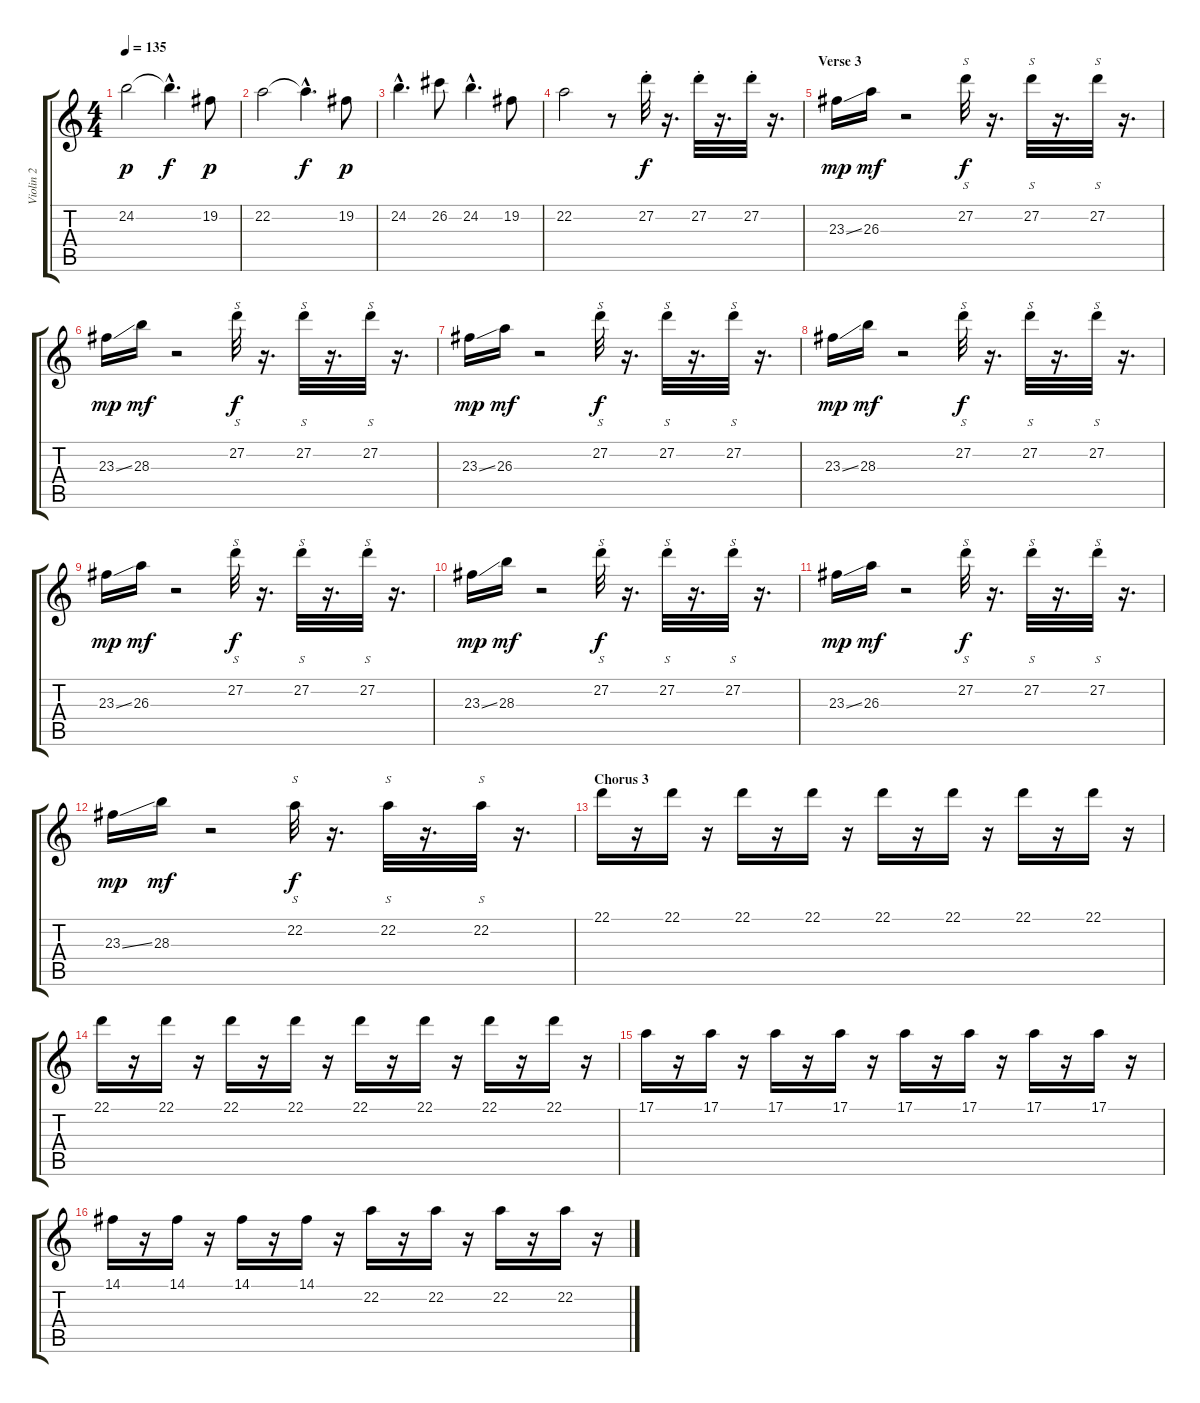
\track ("Violin 2" "Violin 2") {instrument violin}
\staff {score tabs}
\tuning (E4 B3 G3 D3 A2 E2) {hide}
\ts (4 4)
\tempo 135
\clef g2
\ks c
24.2.2{dy p} 24.2{hac t}.4{d dy f} 19.2.8{dy p} |
22.2.2 22.2{hac t}.4{d dy f} 19.2.8{dy p} |
24.2{hac}.4{d} 26.2.8 24.2{hac}.4{d} 19.2.8 |
22.2.2 r.8 27.2{st}.32{dy f} r.16{d} 27.2{st}.32 r.16{d} 27.2{st}.32 r.16{d} |
\section ("" "Verse 3")
23.3{ss}.16{dy mp} 26.3.16{dy mf} r.2 27.2.32{s dy f} r.16{d} 27.2.32{s} r.16{d} 27.2.32{s} r.16{d} |
23.3{ss}.16{dy mp} 28.3.16{dy mf} r.2 27.2.32{s dy f} r.16{d} 27.2.32{s} r.16{d} 27.2.32{s} r.16{d} |
23.3{ss}.16{dy mp} 26.3.16{dy mf} r.2 27.2.32{s dy f} r.16{d} 27.2.32{s} r.16{d} 27.2.32{s} r.16{d} |
23.3{ss}.16{dy mp} 28.3.16{dy mf} r.2 27.2.32{s dy f} r.16{d} 27.2.32{s} r.16{d} 27.2.32{s} r.16{d} |
23.3{ss}.16{dy mp} 26.3.16{dy mf} r.2 27.2.32{s dy f} r.16{d} 27.2.32{s} r.16{d} 27.2.32{s} r.16{d} |
23.3{ss}.16{dy mp} 28.3.16{dy mf} r.2 27.2.32{s dy f} r.16{d} 27.2.32{s} r.16{d} 27.2.32{s} r.16{d} |
23.3{ss}.16{dy mp} 26.3.16{dy mf} r.2 27.2.32{s dy f} r.16{d} 27.2.32{s} r.16{d} 27.2.32{s} r.16{d} |
23.3{ss}.16{dy mp} 28.3.16{dy mf} r.2 22.2.32{s dy f} r.16{d} 22.2.32{s} r.16{d} 22.2.32{s} r.16{d} |
\section ("" "Chorus 3")
22.1.16 r.16 22.1.16 r.16 22.1.16 r.16 22.1.16 r.16 22.1.16 r.16 22.1.16 r.16 22.1.16 r.16 22.1.16 r.16 |
22.1.16 r.16 22.1.16 r.16 22.1.16 r.16 22.1.16 r.16 22.1.16 r.16 22.1.16 r.16 22.1.16 r.16 22.1.16 r.16 |
17.1.16 r.16 17.1.16 r.16 17.1.16 r.16 17.1.16 r.16 17.1.16 r.16 17.1.16 r.16 17.1.16 r.16 17.1.16 r.16 |
14.1.16 r.16 14.1.16 r.16 14.1.16 r.16 14.1.16 r.16 22.2.16 r.16 22.2.16 r.16 22.2.16 r.16 22.2.16 r.16
